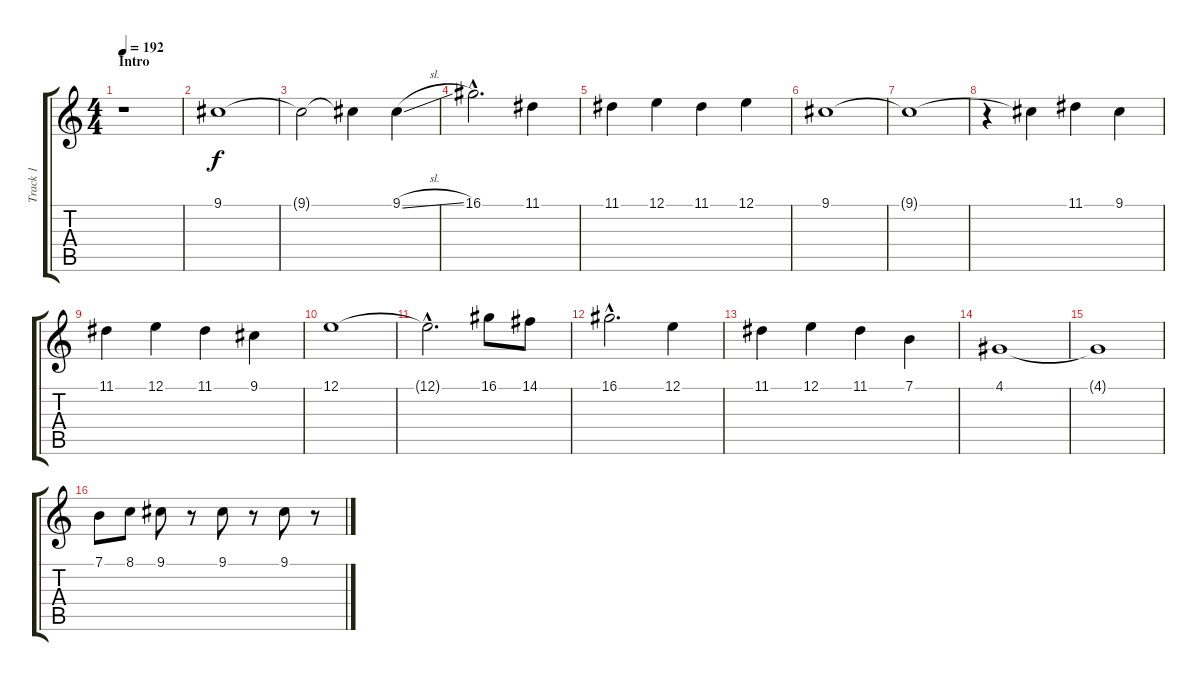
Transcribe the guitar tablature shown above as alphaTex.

\track ("Track 1" "Track 1") {instrument pad8sweep}
\staff {score tabs}
\tuning (E4 B3 G3 D3 A2 E2) {hide}
\ts (4 4)
\section ("" "Intro")
\tempo 192
\clef g2
\ks c
r.1{dy f instrument pad8sweep} |
9.1.1 |
9.1{t}.2 9.1{t}.4 9.1{sl}.4 |
16.1{hac}.2{d} 11.1.4 |
11.1.4 12.1.4 11.1.4 12.1.4 |
9.1.1 |
9.1{t}.1 |
r.4 9.1{t}.4 11.1.4 9.1.4 |
11.1.4 12.1.4 11.1.4 9.1.4 |
12.1.1 |
12.1{hac t}.2{d} 16.1.8 14.1.8 |
16.1{hac}.2{d} 12.1.4 |
11.1.4 12.1.4 11.1.4 7.1.4 |
4.1.1 |
4.1{t}.1 |
7.1.8 8.1.8 9.1.8 r.8 9.1.8 r.8 9.1.8 r.8
